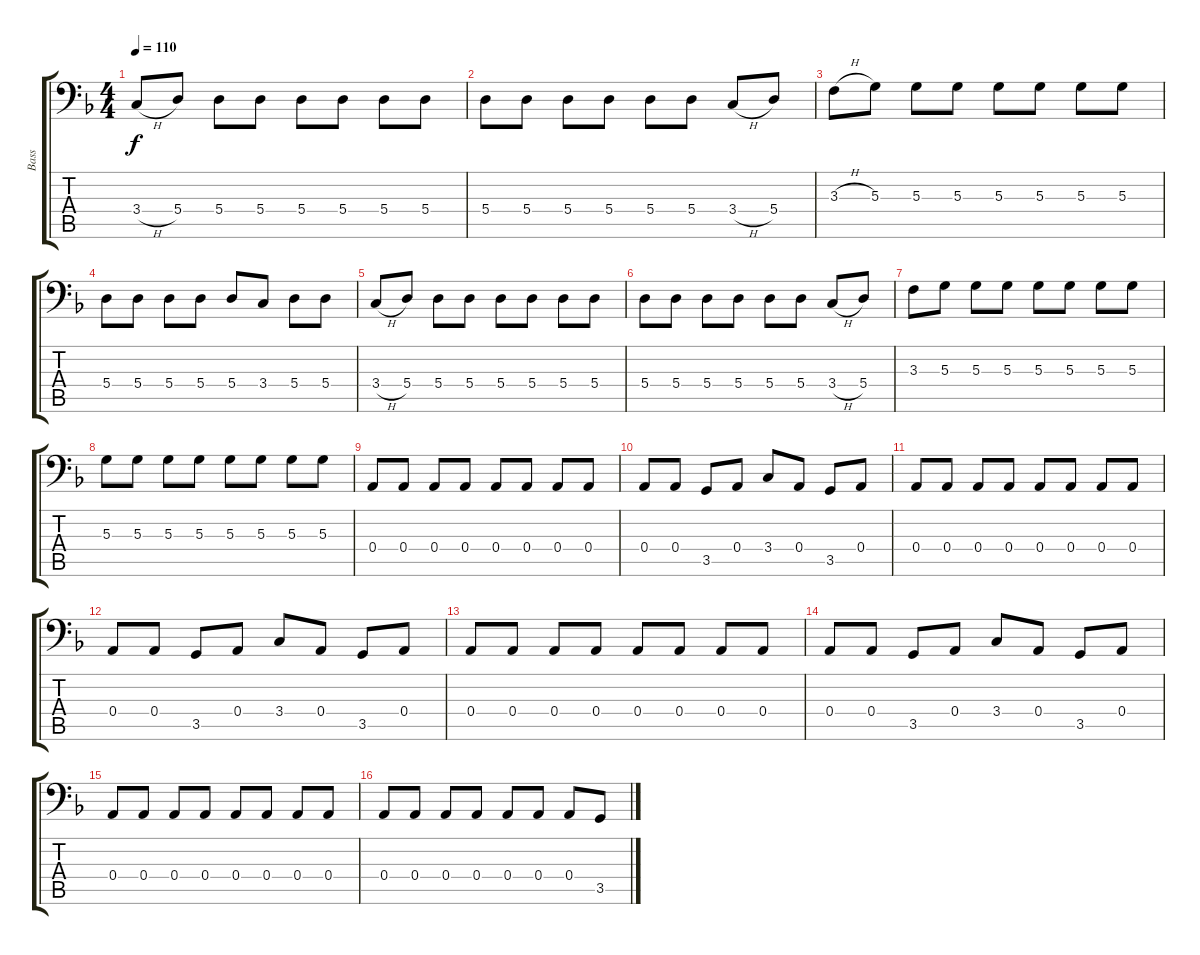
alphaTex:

\track ("Bass" "Bass") {instrument electricbassfinger}
\staff {score tabs}
\tuning (C3 G2 D2 A1 E1 B0) {hide}
\ts (4 4)
\tempo 110
\clef f4
\ks f
3.4{h}.8{dy f} 5.4.8 5.4.8 5.4.8 5.4.8 5.4.8 5.4.8 5.4.8 |
5.4.8 5.4.8 5.4.8 5.4.8 5.4.8 5.4.8 3.4{h}.8 5.4.8 |
3.3{h}.8 5.3.8 5.3.8 5.3.8 5.3.8 5.3.8 5.3.8 5.3.8 |
5.4.8 5.4.8 5.4.8 5.4.8 5.4.8 3.4.8 5.4.8 5.4.8 |
3.4{h}.8 5.4.8 5.4.8 5.4.8 5.4.8 5.4.8 5.4.8 5.4.8 |
5.4.8 5.4.8 5.4.8 5.4.8 5.4.8 5.4.8 3.4{h}.8 5.4.8 |
3.3.8 5.3.8 5.3.8 5.3.8 5.3.8 5.3.8 5.3.8 5.3.8 |
5.3.8 5.3.8 5.3.8 5.3.8 5.3.8 5.3.8 5.3.8 5.3.8 |
0.4.8 0.4.8 0.4.8 0.4.8 0.4.8 0.4.8 0.4.8 0.4.8 |
0.4.8 0.4.8 3.5.8 0.4.8 3.4.8 0.4.8 3.5.8 0.4.8 |
0.4.8 0.4.8 0.4.8 0.4.8 0.4.8 0.4.8 0.4.8 0.4.8 |
0.4.8 0.4.8 3.5.8 0.4.8 3.4.8 0.4.8 3.5.8 0.4.8 |
0.4.8 0.4.8 0.4.8 0.4.8 0.4.8 0.4.8 0.4.8 0.4.8 |
0.4.8 0.4.8 3.5.8 0.4.8 3.4.8 0.4.8 3.5.8 0.4.8 |
0.4.8 0.4.8 0.4.8 0.4.8 0.4.8 0.4.8 0.4.8 0.4.8 |
0.4.8 0.4.8 0.4.8 0.4.8 0.4.8 0.4.8 0.4.8 3.5.8
